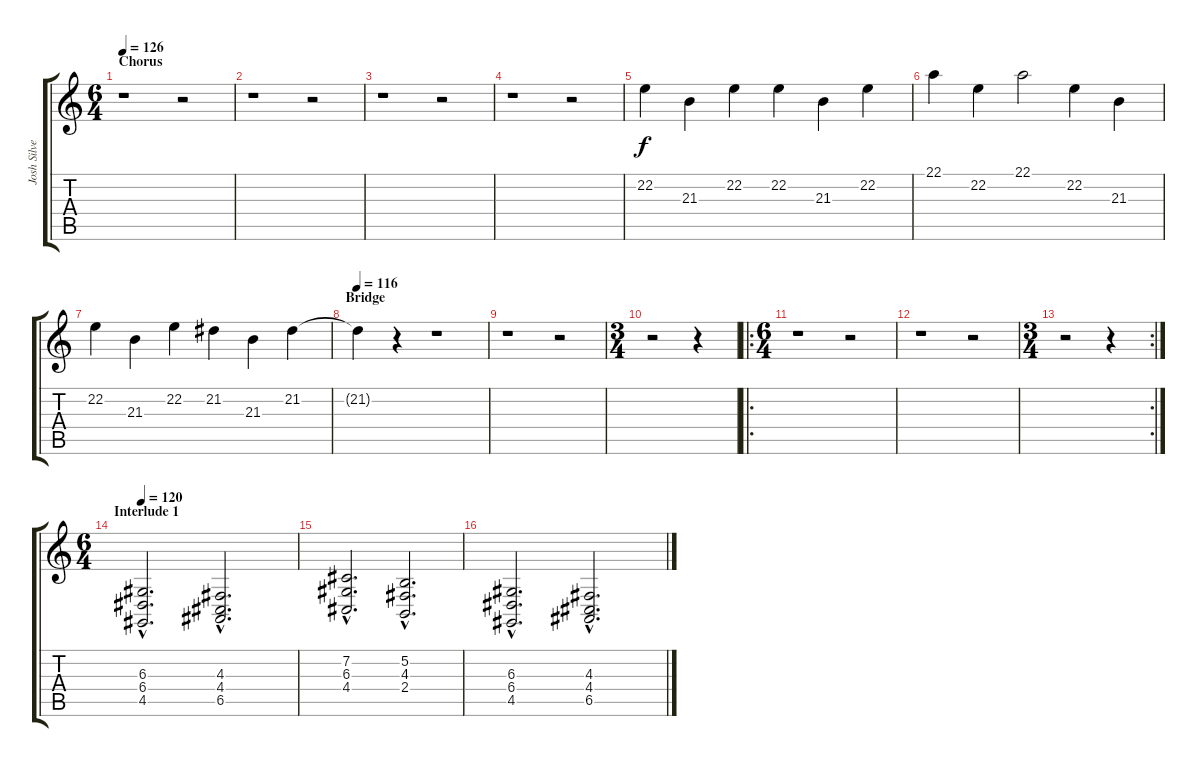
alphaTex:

\track ("Josh Silver - Keyboard 1" "Josh Silve") {instrument lead8bassandlead}
\staff {score tabs}
\tuning (B3 Gb3 D3 A2 E2 B1) {hide}
\ts (6 4)
\section ("" "Chorus")
\tempo 126
\clef g2
\ks c
r.1{dy f} r.2 |
r.1 r.2 |
r.1 r.2 |
r.1 r.2 |
22.2.4{instrument voiceoohs} 21.3.4 22.2.4 22.2.4 21.3.4 22.2.4 |
22.1.4 22.2.4 22.1.2 22.2.4 21.3.4 |
22.2.4 21.3.4 22.2.4 21.2.4 21.3.4 21.2.4 |
\section ("" "Bridge")
\tempo 116
21.2{t}.4 r.4 r.1 |
r.1 r.2 |
\ts (3 4)
r.2 r.4 |
\ro
\ts (6 4)
r.1 r.2 |
r.1 r.2 |
\rc 2
\ts (3 4)
r.2 r.4 |
\ts (6 4)
\section ("" "Interlude 1")
\tempo 120
(6.3{hac} 6.4{hac} 4.5{hac}).2{d volume 10 balance 8 instrument overdrivenguitar} (4.3{hac} 4.4{hac} 6.5{hac}).2{d} |
(7.2{hac} 6.3{hac} 4.4{hac}).2{d} (5.2{hac} 4.3{hac} 2.4{hac}).2{d} |
(6.3{hac} 6.4{hac} 4.5{hac}).2{d} (4.3{hac} 4.4{hac} 6.5{hac}).2{d}
